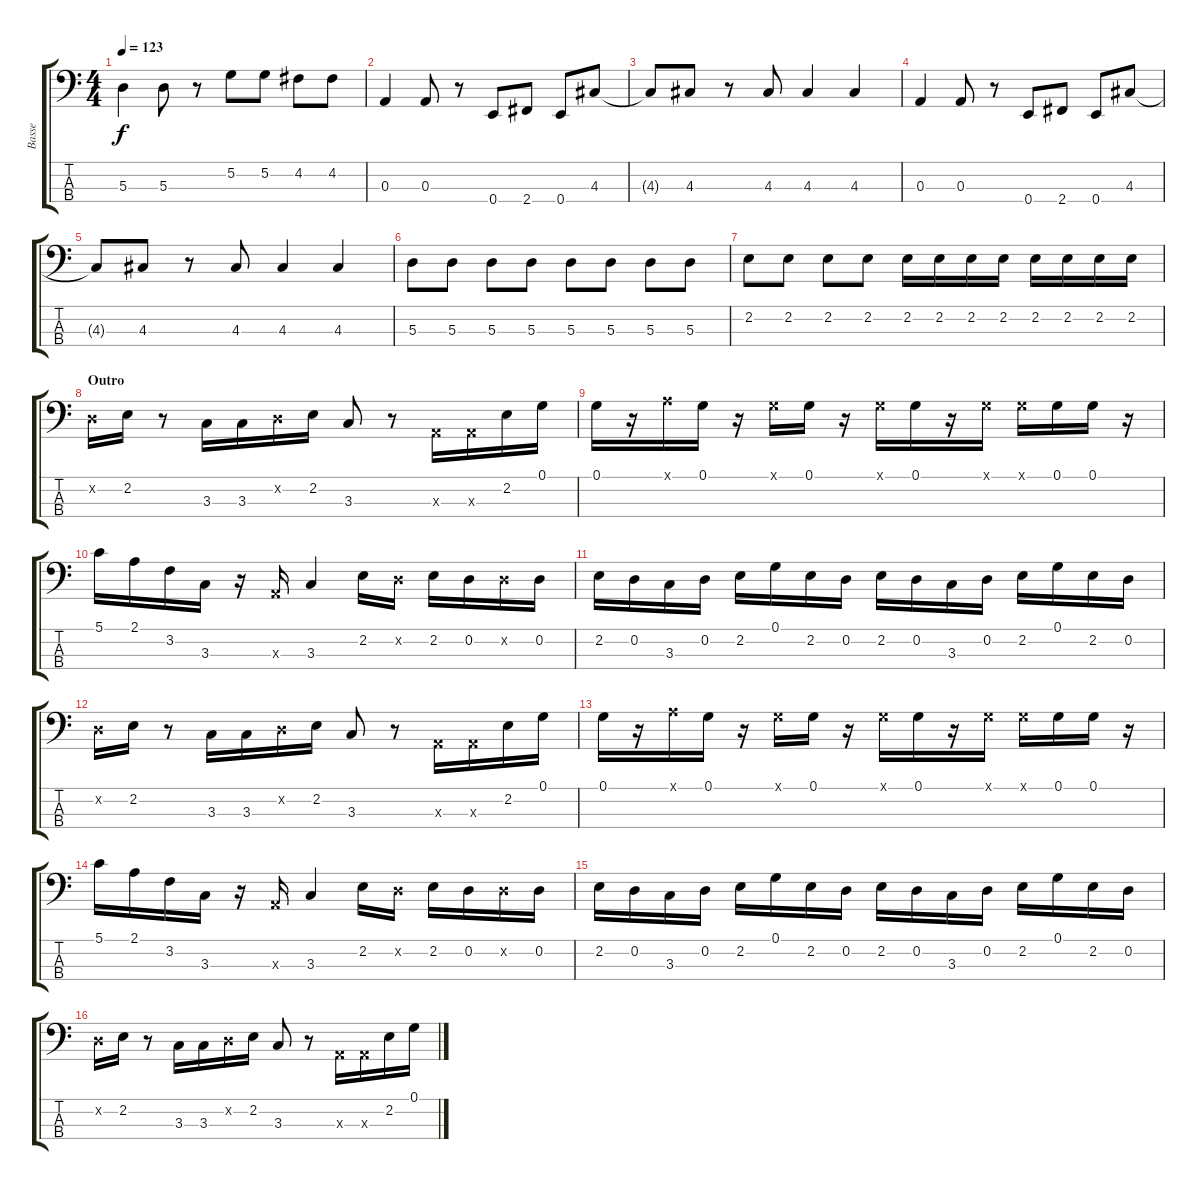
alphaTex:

\track ("Basse" "Basse") {instrument slapbass1}
\staff {score tabs}
\tuning (G2 D2 A1 E1) {hide}
\ts (4 4)
\tempo 123
\clef f4
\ks c
5.3{t}.4{dy f} 5.3.8 r.8 5.2.8 5.2.8 4.2.8 4.2.8 |
0.3.4 0.3.8 r.8 0.4.8 2.4.8 0.4.8 4.3.8 |
4.3{t}.8 4.3.8 r.8 4.3.8 4.3.4 4.3.4 |
0.3.4 0.3.8 r.8 0.4.8 2.4.8 0.4.8 4.3.8 |
4.3{t}.8 4.3.8 r.8 4.3.8 4.3.4 4.3.4 |
5.3.8 5.3.8 5.3.8 5.3.8 5.3.8 5.3.8 5.3.8 5.3.8 |
2.2.8 2.2.8 2.2.8 2.2.8 2.2.16 2.2.16 2.2.16 2.2.16 2.2.16 2.2.16 2.2.16 2.2.16 |
\section ("" "Outro")
0.2{x}.16 2.2.16 r.8 3.3.16 3.3.16 0.2{x}.16 2.2.16 3.3.8 r.8 0.3{x}.16 0.3{x}.16 2.2.16 0.1.16 |
0.1.16 r.16 2.1{x}.16 0.1.16 r.16 0.1{x}.16 0.1.16 r.16 0.1{x}.16 0.1.16 r.16 0.1{x}.16 0.1{x}.16 0.1.16 0.1.16 r.16 |
5.1.16 2.1.16 3.2.16 3.3.16 r.16 0.3{x}.16 3.3.4 2.2.16 0.2{x}.16 2.2.16 0.2.16 0.2{x}.16 0.2.16 |
2.2.16 0.2.16 3.3.16 0.2.16 2.2.16 0.1.16 2.2.16 0.2.16 2.2.16 0.2.16 3.3.16 0.2.16 2.2.16 0.1.16 2.2.16 0.2.16 |
0.2{x}.16 2.2.16 r.8 3.3.16 3.3.16 0.2{x}.16 2.2.16 3.3.8 r.8 0.3{x}.16 0.3{x}.16 2.2.16 0.1.16 |
0.1.16 r.16 2.1{x}.16 0.1.16 r.16 0.1{x}.16 0.1.16 r.16 0.1{x}.16 0.1.16 r.16 0.1{x}.16 0.1{x}.16 0.1.16 0.1.16 r.16 |
5.1.16 2.1.16 3.2.16 3.3.16 r.16 0.3{x}.16 3.3.4 2.2.16 0.2{x}.16 2.2.16 0.2.16 0.2{x}.16 0.2.16 |
2.2.16 0.2.16 3.3.16 0.2.16 2.2.16 0.1.16 2.2.16 0.2.16 2.2.16 0.2.16 3.3.16 0.2.16 2.2.16 0.1.16 2.2.16 0.2.16 |
0.2{x}.16 2.2.16 r.8 3.3.16 3.3.16 0.2{x}.16 2.2.16 3.3.8 r.8 0.3{x}.16 0.3{x}.16 2.2.16 0.1.16
